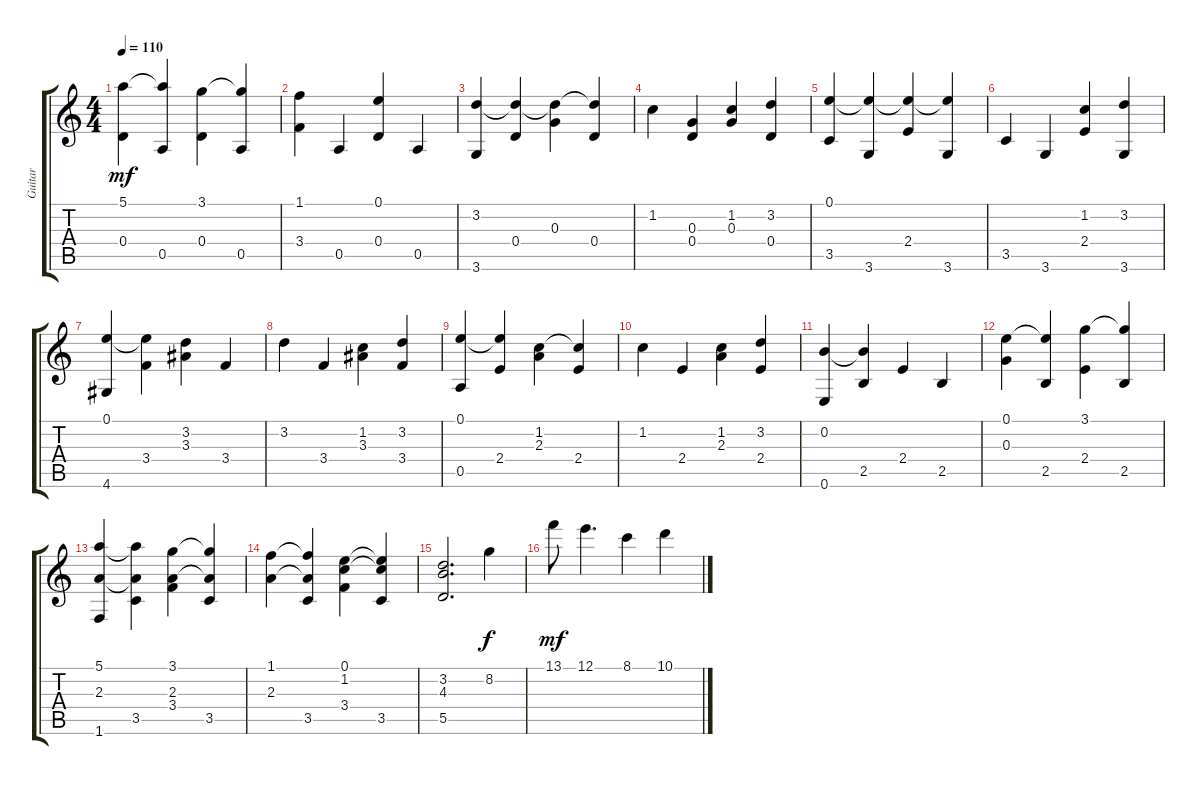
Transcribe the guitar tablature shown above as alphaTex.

\track ("Guitar" "Guitar") {instrument acousticguitarsteel}
\staff {score tabs}
\tuning (E4 B3 G3 D3 A2 E2) {hide}
\ts (4 4)
\tempo 110
\clef g2
\ks c
(5.1 0.4).4{dy mf} (5.1{t} 0.5).4 (3.1 0.4).4 (3.1{t} 0.5).4 |
(1.1 3.4).4 0.5.4 (0.1 0.4).4 0.5.4 |
(3.2 3.6).4 (3.2{t} 0.4).4 (3.2{t} 0.3).4 (3.2{t} 0.4).4 |
1.2.4 (0.3 0.4).4 (1.2 0.3).4 (3.2 0.4).4 |
(0.1 3.5).4 (0.1{t} 3.6).4 (0.1{t} 2.4).4 (0.1{t} 3.6).4 |
3.5.4 3.6.4 (1.2 2.4).4 (3.2 3.6).4 |
(0.1 4.6).4 (0.1{t} 3.4).4 (3.2 3.3).4 3.4.4 |
3.2.4 3.4.4 (1.2 3.3).4 (3.2 3.4).4 |
(0.1 0.5).4 (0.1{t} 2.4).4 (1.2 2.3).4 (1.2{t} 2.4).4 |
1.2.4 2.4.4 (1.2 2.3).4 (3.2 2.4).4 |
(0.2 0.6).4 (0.2{t} 2.5).4 2.4.4 2.5.4 |
(0.1 0.3).4 (0.1{t} 2.5).4 (3.1 2.4).4 (3.1{t} 2.5).4 |
(5.1 2.3 1.6).4 (5.1{t} 2.3{t} 3.5).4 (3.1 2.3 3.4).4 (3.1{t} 2.3{t} 3.5).4 |
(1.1 2.3).4 (1.1{t} 2.3{t} 3.5).4 (0.1 1.2 3.4).4 (0.1{t} 1.2{t} 3.5).4 |
(3.2 4.3 5.5).2{d} 8.2.4{dy f} |
13.1.8{dy mf} 12.1.4{d} 8.1.4 10.1.4
